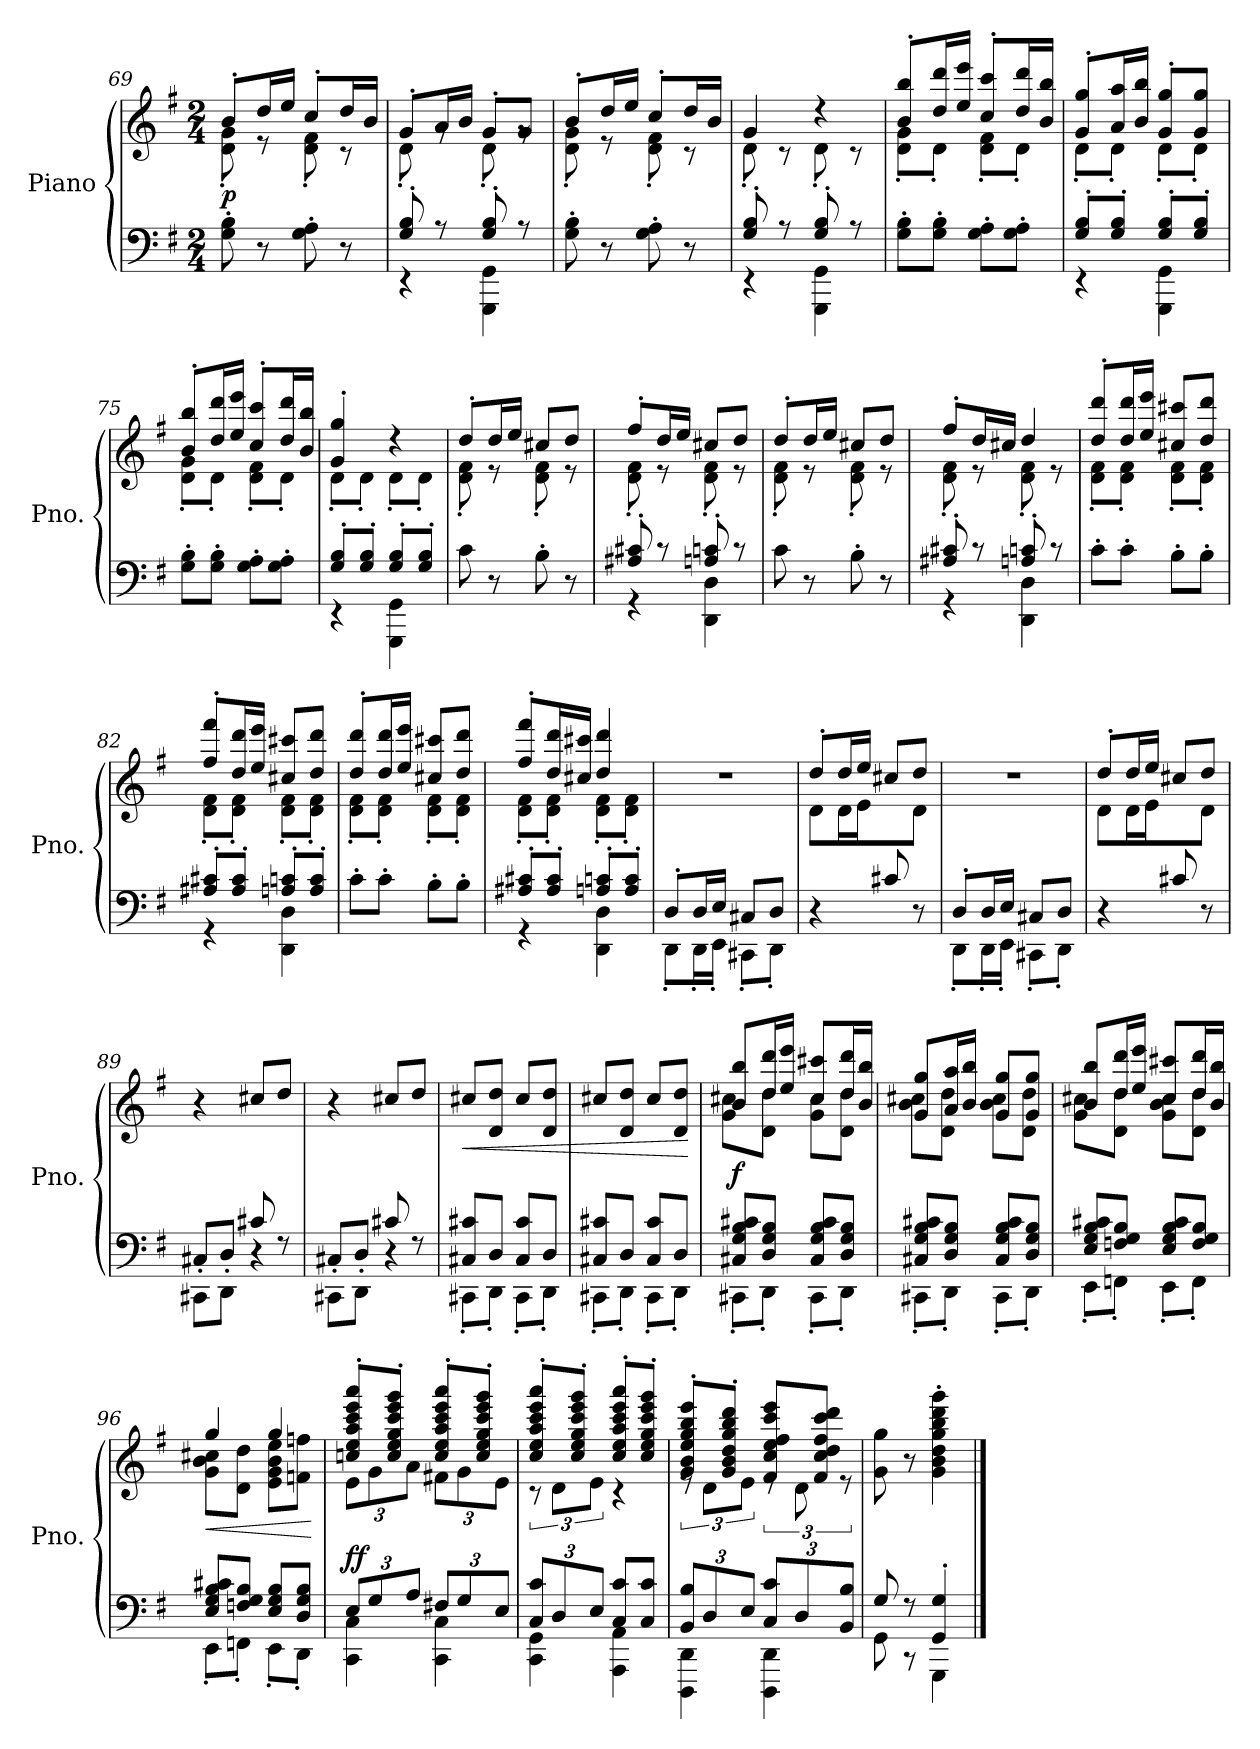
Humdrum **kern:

**kern	**kern	**dynam
*part1	*part1	*part1
*staff2	*staff1	*staff1/2
*I"Piano	*	*
*I'Pno.	*	*
*clefF4	*clefG2	*
*k[f#]	*k[f#]	*
*M2/4	*M2/4	*
*MM124	*MM124	*
=69	=69	=69
*	*^	*
!	!	!	!LO:DY:a=2
8G\' 8B\'	8b'/L	8d\' 8g\'	p
8r	16dd/L	8r	.
.	16ee/JJ	.	.
8G\' 8A\'	8cc'/L	8d\' 8f#\'	.
8r	16dd/L	8r	.
.	16b/JJ	.	.
=70	=70	=70	=70
*^	*	*	*
8G/' 8B/'	4r	8g'/L	8d'\	.
8r	.	16a/L	8rg	.
.	.	16b/JJ	.	.
8G/' 8B/'	4GGG\ 4GG\	8g'/L	8d'\	.
8r	.	8g/J	8rg	.
*v	*v	*	*	*
!!LO:LB:g=z	!!
=71	=71	=71	=71
8G\' 8B\'	8b'/L	8d\' 8g\'	.
8r	16dd/L	8r	.
.	16ee/JJ	.	.
8G\' 8A\'	8cc'/L	8d\' 8f#\'	.
8r	16dd/L	8r	.
.	16b/JJ	.	.
=72	=72	=72	=72
*^	*	*	*
8G/' 8B/'	4r	4g/	8d'\	.
8r	.	.	8r	.
8G/' 8B/'	4GGG\ 4GG\	4r	8d'\	.
8r	.	.	8r	.
*v	*v	*	*	*
=73	=73	=73	=73
8G\' 8B\'L	8b/' 8bb/'L	8d\' 8g\'L	.
8G\' 8B\'J	16dd/ 16ddd/L	8d'\J	.
.	16ee/ 16eee/JJ	.	.
8G\' 8A\'L	8cc/' 8ccc/'L	8d\' 8f#\'L	.
8G\' 8A\'J	16dd/ 16ddd/L	8d'\J	.
.	16b/ 16bb/JJ	.	.
=74	=74	=74	=74
*^	*	*	*
8G/' 8B/'L	4r	8g/' 8gg/'L	8d'\L	.
8G/' 8B/'J	.	16a/ 16aa/L	8d'\J	.
.	.	16b/ 16bb/JJ	.	.
8G/' 8B/'L	4GGG\ 4GG\	8g/' 8gg/'L	8d'\L	.
8G/' 8B/'J	.	8g/ 8gg/J	8d'\J	.
*v	*v	*	*	*
=75	=75	=75	=75
8G\' 8B\'L	8b/' 8bb/'L	8d\' 8g\'L	.
8G\' 8B\'J	16dd/ 16ddd/L	8d'\J	.
.	16ee/ 16eee/JJ	.	.
8G\' 8A\'L	8cc/' 8ccc/'L	8d\' 8f#\'L	.
8G\' 8A\'J	16dd/ 16ddd/L	8d'\J	.
.	16b/ 16bb/JJ	.	.
!!LO:LB:g=z	!!
=76	=76	=76	=76
*^	*	*	*
8G/' 8B/'L	4r	4g/' 4gg/'	8d'\L	.
8G/' 8B/'J	.	.	8d'\J	.
8G/' 8B/'L	4GGG\ 4GG\	4r	8d'\L	.
8G/' 8B/'J	.	.	8d'\J	.
*v	*v	*	*	*
=77	=77	=77	=77
8c\	8dd'/L	8d\' 8f#\'	.
8r	16dd/L	8r	.
.	16ee/JJ	.	.
8B'\	8cc#X/L	8d\' 8f#\'	.
8r	8dd/J	8r	.
=78	=78	=78	=78
*^	*	*	*
8A#X/' 8c#X/'	4r	8ff#'/L	8d\' 8f#\'	.
8r	.	16dd/L	8r	.
.	.	16ee/JJ	.	.
8An/' 8cn/'	4DD\ 4D\	8cc#X/L	8d\' 8f#\'	.
8r	.	8dd/J	8r	.
*v	*v	*	*	*
=79	=79	=79	=79
8c\	8dd'/L	8d\' 8f#\'	.
8r	16dd/L	8r	.
.	16ee/JJ	.	.
8B'\	8cc#X/L	8d\' 8f#\'	.
8r	8dd/J	8r	.
=80	=80	=80	=80
*^	*	*	*
8A#X/' 8c#X/'	4r	8ff#'/L	8d\' 8f#\'	.
8r	.	16dd/L	8r	.
.	.	16cc#X/JJ	.	.
8An/' 8cn/'	4DD\ 4D\	4dd/	8d\' 8f#\'	.
8r	.	.	8r	.
*v	*v	*	*	*
!!LO:LB:g=z	!!
=81	=81	=81	=81
8c'\L	8dd/' 8ddd/'L	8d\' 8f#\'L	.
8c'\J	16dd/ 16ddd/L	8d\' 8f#\'J	.
.	16ee/ 16eee/JJ	.	.
8B'\L	8cc#X/ 8ccc#X/L	8d\' 8f#\'L	.
8B'\J	8dd/ 8ddd/J	8d\' 8f#\'J	.
=82	=82	=82	=82
*^	*	*	*
8A#X/' 8c#X/'L	4r	8ff#/' 8fff#/'L	8d\' 8f#\'L	.
8A#/' 8c#/'J	.	16dd/ 16ddd/L	8d\' 8f#\'J	.
.	.	16ee/ 16eee/JJ	.	.
8An/' 8cn/'L	4DD\ 4D\	8cc#X/ 8ccc#X/L	8d\' 8f#\'L	.
8A/' 8c/'J	.	8dd/ 8ddd/J	8d\' 8f#\'J	.
*v	*v	*	*	*
=83	=83	=83	=83
8c'\L	8dd/' 8ddd/'L	8d\' 8f#\'L	.
8c'\J	16dd/ 16ddd/L	8d\' 8f#\'J	.
.	16ee/ 16eee/JJ	.	.
8B'\L	8cc#X/ 8ccc#X/L	8d\' 8f#\'L	.
8B'\J	8dd/ 8ddd/J	8d\' 8f#\'J	.
=84	=84	=84	=84
*^	*	*	*
8A#X/' 8c#X/'L	4r	8ff#/' 8fff#/'L	8d\' 8f#\'L	.
8A#/' 8c#/'J	.	16dd/ 16ddd/L	8d\' 8f#\'J	.
.	.	16cc#X/ 16ccc#X/JJ	.	.
8An/' 8cn/'L	4DD\ 4D\	4dd/ 4ddd/	8d\' 8f#\'L	.
8A/' 8c/'J	.	.	8d\' 8f#\'J	.
*	*	*v	*v	*
!!LO:PB:g=z
=85	=85	=85	=85
8D'/L	8DD'\L	2r	.
16D/L	16DD'\L	.	.
16E/JJ	16EE'\JJ	.	.
8C#X/L	8CC#X'\L	.	.
8D/J	8DD'\J	.	.
=86	=86	=86	=86
*	*	*^	*
4ryy	4r	8dd'/L	8d\L	.
.	.	16dd/L	16d\L	.
.	.	16ee/JJ	16e\JJ	.
8c#X/L	8ryy	8cc#X/L	8ryy	.
8ryy	8r	8dd/J	8d\J	.
*	*	*v	*v	*
=87	=87	=87	=87
8D'/L	8DD'\L	2r	.
16D/L	16DD'\L	.	.
16E/JJ	16EE'\JJ	.	.
8C#X/L	8CC#X'\L	.	.
8D/J	8DD'\J	.	.
=88	=88	=88	=88
*	*	*^	*
4ryy	4r	8dd'/L	8d\L	.
.	.	16dd/L	16d\L	.
.	.	16ee/JJ	16e\JJ	.
8c#X/L	8ryy	8cc#X/L	8ryy	.
8ryy	8r	8dd/J	8d\J	.
=89	=89	=89	=89	=89
*	*^	*	*	*
4ryy	8C#X/L	8CC#X'\L	4r	4.ryy	.
.	8D/J	8DD'\J	.	.	.
8c#X/L	8ryy	4r	8cc#X/L	.	.
8ryy	8r	.	8dd/J	8d\J	.
=90	=90	=90	=90	=90	=90
4ryy	8C#X/L	8CC#X'\L	4r	4.ryy	.
.	8D/J	8DD'\J	.	.	.
8c#X/L	8ryy	4r	8cc#X/L	.	.
8ryy	8r	.	8dd/J	8d\J	.
*	*v	*v	*	*	*
!!LO:LB:g=z
=91	=91	=91	=91	=91
!	!	!	!	!LO:HP:b
*	*	*v	*v	*
8C#X/ 8c#X/L	8CC#X'\L	8cc#X/L	<
8D/J	8DD'\J	8d/ 8dd/J	.
8C#/ 8c#/L	8CC#'\L	8cc#/L	.
8D/J	8DD'\J	8d/ 8dd/J	.
=92	=92	=92	=92
8C#X/ 8c#X/L	8CC#X'\L	8cc#X/L	.
8D/J	8DD'\J	8d/ 8dd/J	.
8C#/ 8c#/L	8CC#'\L	8cc#/L	.
8D/J	8DD'\J	8d/ 8dd/J	.
*v	*v	*	*
.	.	[
=93	=93	=93
*^	*^	*
!	!	!	!	!LO:DY:a=2
8C#X/ 8G/ 8B/ 8c#X/L	8CC#X'\L	8b/ 8bb/L	8g\ 8cc#X\L	f
8D/ 8G/ 8B/J	8DD'\J	16dd/ 16ddd/L	8d\ 8dd\J	.
.	.	16ee/ 16eee/JJ	.	.
8C#/ 8G/ 8B/ 8c#/L	8CC#'\L	8cc#/ 8ccc#X/L	8g\ 8cc#\L	.
8D/ 8G/ 8B/J	8DD'\J	16dd/ 16ddd/L	8d\ 8dd\J	.
.	.	16b/ 16bb/JJ	.	.
=94	=94	=94	=94	=94
8C#X/ 8G/ 8B/ 8c#X/L	8CC#X'\L	8g/ 8gg/L	8b\ 8cc#X\L	.
8D/ 8G/ 8B/J	8DD'\J	16a/ 16aa/L	8d\ 8dd\J	.
.	.	16b/ 16bb/JJ	.	.
8C#/ 8G/ 8B/ 8c#/L	8CC#'\L	8g/ 8gg/L	8b\ 8cc#\L	.
8D/ 8G/ 8B/J	8DD'\J	8g/ 8gg/J	8d\ 8dd\J	.
!!LO:LB:g=z	!!
=95	=95	=95	=95	=95
8E/ 8G/ 8B/ 8c#X/L	8EE'\L	8b/ 8bb/L	8g\ 8cc#X\L	.
8Fn/ 8G/ 8B/J	8FFn'\J	16dd/ 16ddd/L	8d\ 8dd\J	.
.	.	16ee/ 16eee/JJ	.	.
8E/ 8G/ 8B/ 8c#/L	8EE'\L	8cc#/ 8ccc#X/L	8g\ 8b\ 8cc#\L	.
8F/ 8G/ 8B/J	8FF'\J	16dd/ 16ddd/L	8d\ 8dd\J	.
.	.	16b/ 16bb/JJ	.	.
=96	=96	=96	=96	=96
!	!	!	!	!LO:HP:b
8E/ 8G/ 8B/ 8c#X/L	8EE'\L	4gg/	8g\ 8b\ 8cc#X\L	<
8Fn/ 8G/ 8B/J	8FFn'\J	.	8d\ 8dd\J	.
8E/ 8G/ 8B/L	8EE'\L	4gg/	8e\ 8g\ 8b\ 8ee\L	.
8D/ 8G/ 8B/J	8DD'\J	.	8fn\ 8ffn\J	.
*v	*v	*	*	*
*	*v	*v	*
.	.	[
=97	=97	=97
*	*^	*
*Xbrackettup	*	*Xbrackettup	*
*^	*	*	*
!	!	!	!	!LO:DY:a=2
12E/L	4CC\ 4C\	8ccn/' 8ee/' 8aa/' 8ccc/' 8eee/' 8aaa/'L	12e\L	ff
12G/	.	.	12g\	.
.	.	8cc/' 8ee/' 8gg/' 8ccc/' 8eee/' 8ggg/'J	.	.
12A/J	.	.	12a\J	.
12F#X/L	4CC\ 4C\	8cc/' 8ee/' 8aa/' 8ccc/' 8eee/' 8aaa/'L	12f#X\L	.
12G/	.	.	12g\	.
.	.	8cc/' 8ee/' 8gg/' 8ccc/' 8eee/' 8ggg/'J	.	.
12E/J	.	.	12e\J	.
!!LO:LB:g=z	!!
=98	=98	=98	=98	=98
*	*	*	*brackettup	*
12C/ 12c/L	4CC\ 4GG\	8cc/' 8ee/' 8aa/' 8ccc/' 8eee/' 8aaa/'L	12r	.
12D/	.	.	12d\L	.
.	.	8cc/' 8ee/' 8gg/' 8ccc/' 8eee/' 8ggg/'J	.	.
12E/J	.	.	12e\J	.
8C/ 8c/L	4AAA\ 4AA\	8cc/' 8ee/' 8aa/' 8ccc/' 8eee/' 8aaa/'L	4r	.
8C/ 8c/J	.	8cc/' 8ee/' 8gg/' 8ccc/' 8eee/' 8ggg/'J	.	.
=99	=99	=99	=99	=99
12BB/ 12B/L	4DDD\ 4DD\	8g/' 8b/' 8ee/' 8gg/' 8bb/' 8eee/'L	12re	.
12D/	.	.	12d\L	.
.	.	8g/' 8b/' 8dd/' 8gg/' 8bb/' 8ddd/'J	.	.
12E/J	.	.	12e\J	.
12C/ 12c/L	4DDD\ 4DD\	8f#/ 8cc/ 8ee/ 8ff#/ 8ccc/ 8eee/L	12re	.
12D/	.	.	12d\	.
.	.	8f#/ 8cc/ 8dd/ 8ff#/ 8ccc/ 8ddd/J	.	.
12BB/ 12B/J	.	.	12re	.
*	*	*v	*v	*
=100	=100	=100	=100
8G/	8GG\	8g\ 8gg\	.
8r	8r	8r	.
4GG/' 4G/'	4GGG\	4g\' 4b\' 4dd\' 4gg\' 4bb\' 4ddd\' 4ggg\'	.
*v	*v	*	*
==	==	==
*-	*-	*-
